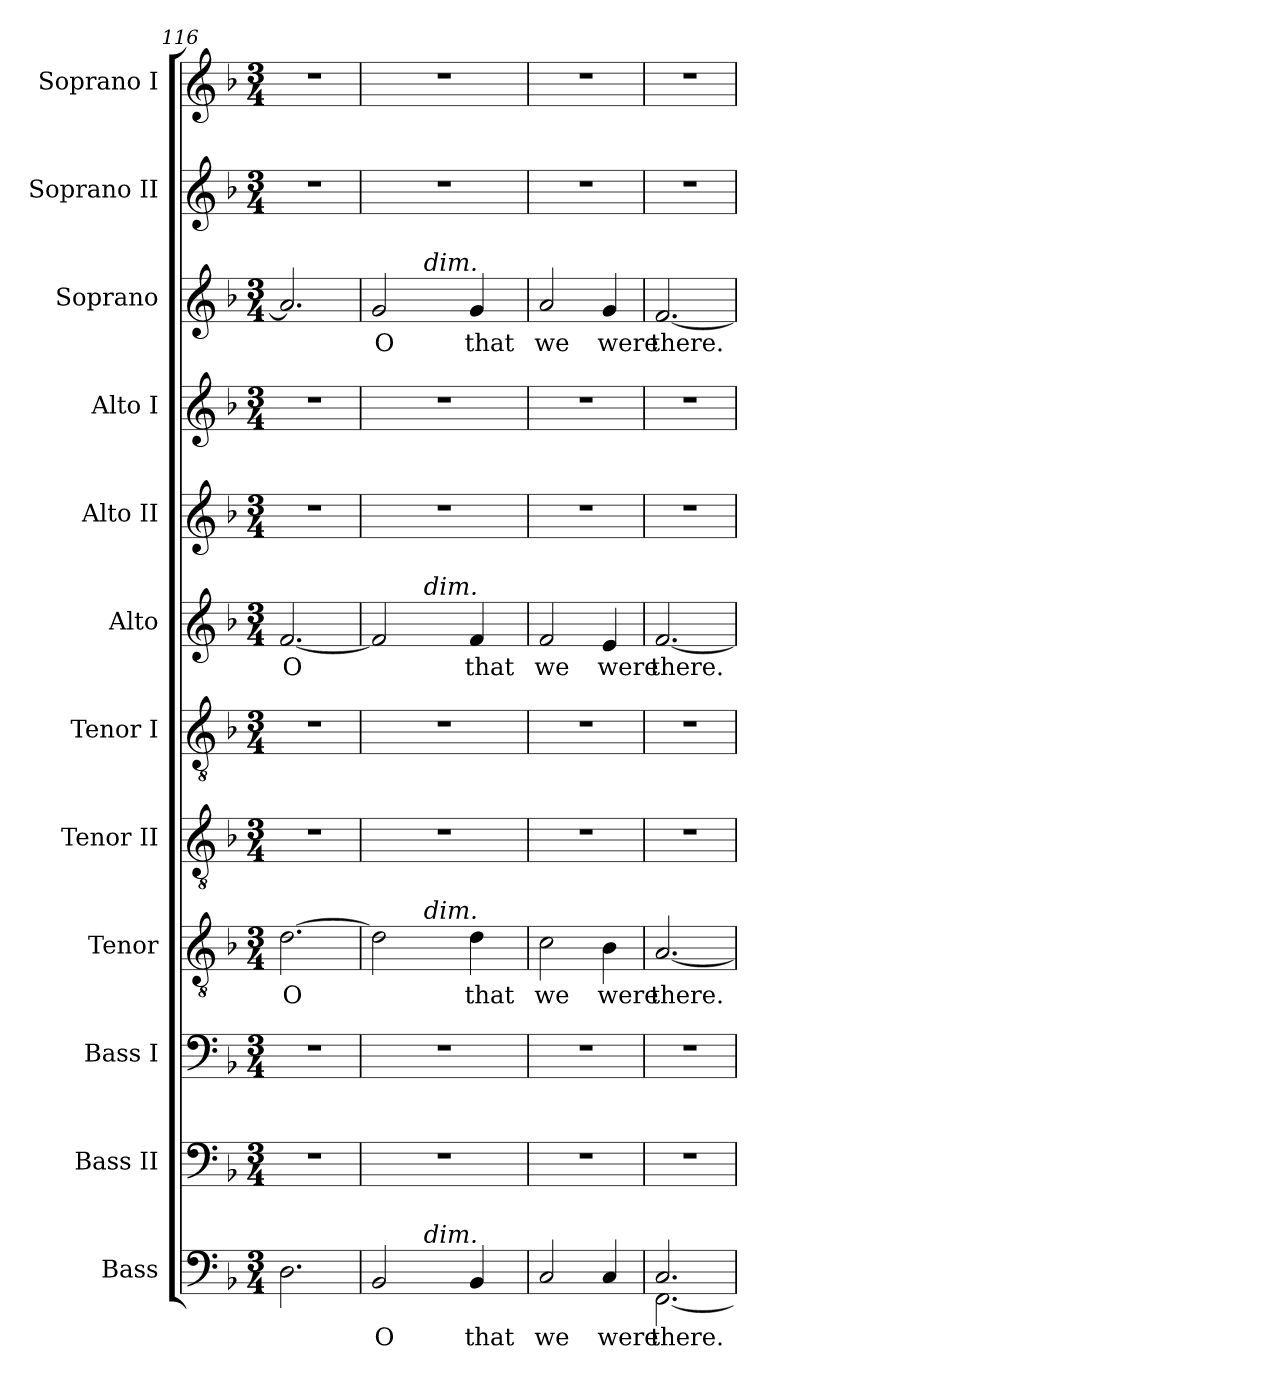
**kern	**text	**kern	**kern	**kern	**text	**kern	**kern	**kern	**text	**kern	**kern	**kern	**text	**kern	**kern
*part12	*part12	*part11	*part10	*part9	*part9	*part8	*part7	*part6	*part6	*part5	*part4	*part3	*part3	*part2	*part1
*staff12	*staff12	*staff11	*staff10	*staff9	*staff9	*staff8	*staff7	*staff6	*staff6	*staff5	*staff4	*staff3	*staff3	*staff2	*staff1
*I"Bass	*	*I"Bass II	*I"Bass I	*I"Tenor	*	*I"Tenor II	*I"Tenor I	*I"Alto	*	*I"Alto II	*I"Alto I	*I"Soprano	*	*I"Soprano II	*I"Soprano I
*I'B.	*	*I'B II.	*I'B I.	*I'T.	*	*I'T II.	*	*I'A.	*	*I'A II.	*I'A I.	*I'S.	*	*I'S II.	*I'S I.
*clefF4	*	*clefF4	*clefF4	*clefGv2	*	*clefGv2	*clefGv2	*clefG2	*	*clefG2	*clefG2	*clefG2	*	*clefG2	*clefG2
*	*	*	*	*ITrd7c12	*	*ITrd7c12	*ITrd7c12	*	*	*	*	*	*	*	*
*k[b-]	*	*k[b-]	*k[b-]	*k[b-]	*	*k[b-]	*k[b-]	*k[b-]	*	*k[b-]	*k[b-]	*k[b-]	*	*k[b-]	*k[b-]
*F:	*	*F:	*F:	*F:	*	*F:	*F:	*F:	*	*F:	*F:	*F:	*	*F:	*F:
*M3/4	*	*M3/4	*M3/4	*M3/4	*	*M3/4	*M3/4	*M3/4	*	*M3/4	*M3/4	*M3/4	*	*M3/4	*M3/4
=116	=116	=116	=116	=116	=116	=116	=116	=116	=116	=116	=116	=116	=116	=116	=116
!	!	!LO:N:vis=1	!LO:N:vis=1	!	!	!	!	!	!	!	!	!	!	!	!
!	!	!	!	!	!LO:LY:b:color=#000000	!LO:N:vis=1	!LO:N:vis=1	!	!	!	!	!	!	!	!
!	!	!	!	!	!	!	!	!	!LO:LY:b:color=#000000	!LO:N:vis=1	!LO:N:vis=1	!	!	!LO:N:vis=1	!LO:N:vis=1
2.Di\	.	2.r	2.r	[>2.Di\	O	2.r	2.r	[<2.fi/	O	2.r	2.r	2.ai/]	.	2.r	2.r
=117	=117	=117	=117	=117	=117	=117	=117	=117	=117	=117	=117	=117	=117	=117	=117
!	!LO:LY:b:color=#000000	!LO:N:vis=1	!LO:N:vis=1	!	!	!LO:N:vis=1	!LO:N:vis=1	!	!	!LO:N:vis=1	!LO:N:vis=1	!	!	!	!
!	!	!	!	!	!	!	!	!	!	!	!	!	!LO:LY:b:color=#000000	!LO:N:vis=1	!LO:N:vis=1
*^	*	*	*	*^	*	*	*	*^	*	*	*	*^	*	*	*
2BB-i/	8ryy	O	2.r	2.r	2Di\]	8ryy	.	2.r	2.r	2fi/]	8ryy	.	2.r	2.r	2gi/	8ryy	O	2.r	2.r
.	16ryy	.	.	.	.	16ryy	.	.	.	.	16ryy	.	.	.	.	16ryy	.	.	.
.	128.ryy	.	.	.	.	128.ryy	.	.	.	.	128.ryy	.	.	.	.	128.ryy	.	.	.
!	!	!	!	!	!	!	!	!	!	!	!	!	!	!	!	!LO:TX:a:i:t=dim.	!	!	!
!	!	!	!	!	!	!	!	!	!	!	!LO:TX:a:i:t=dim.	!	!	!	!	!	!	!	!
!	!	!	!	!	!	!LO:TX:a:i:t=dim.	!	!	!	!	!	!	!	!	!	!	!	!	!
!	!LO:TX:a:i:t=dim.	!	!	!	!	!	!	!	!	!	!	!	!	!	!	!	!	!	!
.	2ryy	.	.	.	.	2ryy	.	.	.	.	2ryy	.	.	.	.	2ryy	.	.	.
!	!	!LO:LY:b:color=#000000	!	!	!	!	!	!	!	!	!	!	!	!	!	!	!	!	!
!	!	!	!	!	!	!	!LO:LY:b:color=#000000	!	!	!	!	!	!	!	!	!	!	!	!
!	!	!	!	!	!	!	!	!	!	!	!	!LO:LY:b:color=#000000	!	!	!	!	!	!	!
!	!	!	!	!	!	!	!	!	!	!	!	!	!	!	!	!	!LO:LY:b:color=#000000	!	!
4BB-i/	.	that	.	.	4Di\	.	that	.	.	4fi/	.	that	.	.	4gi/	.	that	.	.
.	32ryy	.	.	.	.	32ryy	.	.	.	.	32ryy	.	.	.	.	32ryy	.	.	.
.	64ryy	.	.	.	.	64ryy	.	.	.	.	64ryy	.	.	.	.	64ryy	.	.	.
.	256ryy	.	.	.	.	256ryy	.	.	.	.	256ryy	.	.	.	.	256ryy	.	.	.
*v	*v	*	*	*	*v	*v	*	*	*	*v	*v	*	*	*	*v	*v	*	*	*
=118	=118	=118	=118	=118	=118	=118	=118	=118	=118	=118	=118	=118	=118	=118	=118
*^	*	*	*	*^	*	*	*	*^	*	*	*	*^	*	*	*
!	!	!LO:LY:b:color=#000000	!LO:N:vis=1	!LO:N:vis=1	!	!	!	!	!	!	!	!	!	!	!	!	!	!	!
*v	*v	*	*	*	*v	*v	*	*	*	*v	*v	*	*	*	*v	*v	*	*	*
*^	*	*	*	*^	*	*	*	*^	*	*	*	*^	*	*	*
!	!	!	!	!	!	!	!LO:LY:b:color=#000000	!LO:N:vis=1	!LO:N:vis=1	!	!	!	!	!	!	!	!	!	!
*v	*v	*	*	*	*v	*v	*	*	*	*v	*v	*	*	*	*v	*v	*	*	*
*^	*	*	*	*^	*	*	*	*^	*	*	*	*^	*	*	*
!	!	!	!	!	!	!	!	!	!	!	!	!LO:LY:b:color=#000000	!LO:N:vis=1	!LO:N:vis=1	!	!	!	!	!
*v	*v	*	*	*	*v	*v	*	*	*	*v	*v	*	*	*	*v	*v	*	*	*
*^	*	*	*	*^	*	*	*	*^	*	*	*	*^	*	*	*
!	!	!	!	!	!	!	!	!	!	!	!	!	!	!	!	!	!LO:LY:b:color=#000000	!LO:N:vis=1	!LO:N:vis=1
*v	*v	*	*	*	*v	*v	*	*	*	*v	*v	*	*	*	*v	*v	*	*	*
2Ci/	we	2.r	2.r	2Ci\	we	2.r	2.r	2fi/	we	2.r	2.r	2ai/	we	2.r	2.r
!	!LO:LY:b:color=#000000	!	!	!	!	!	!	!	!	!	!	!	!	!	!
!	!	!	!	!	!LO:LY:b:color=#000000	!	!	!	!	!	!	!	!	!	!
!	!	!	!	!	!	!	!	!	!LO:LY:b:color=#000000	!	!	!	!	!	!
!	!	!	!	!	!	!	!	!	!	!	!	!	!LO:LY:b:color=#000000	!	!
4Ci/	were	.	.	4BB-i\	were	.	.	4ei/	were	.	.	4gi/	were	.	.
=119	=119	=119	=119	=119	=119	=119	=119	=119	=119	=119	=119	=119	=119	=119	=119
!	!LO:LY:b:color=#000000	!LO:N:vis=1	!LO:N:vis=1	!	!	!	!	!	!	!	!	!	!	!	!
*^	*	*	*	*	*	*	*	*	*	*	*	*	*	*	*
!	!	!	!	!	!	!LO:LY:b:color=#000000	!LO:N:vis=1	!LO:N:vis=1	!	!	!	!	!	!	!	!
!	!	!	!	!	!	!	!	!	!	!LO:LY:b:color=#000000	!LO:N:vis=1	!LO:N:vis=1	!	!	!	!
!	!	!	!	!	!	!	!	!	!	!	!	!	!	!LO:LY:b:color=#000000	!LO:N:vis=1	!LO:N:vis=1
2.Ci/	[<2.FFi\	there.	2.r	2.r	[<2.AAi/	there.	2.r	2.r	[<2.fi/	there.	2.r	2.r	[<2.fi/	there.	2.r	2.r
*v	*v	*	*	*	*	*	*	*	*	*	*	*	*	*	*	*
=	=	=	=	=	=	=	=	=	=	=	=	=	=	=	=
*-	*-	*-	*-	*-	*-	*-	*-	*-	*-	*-	*-	*-	*-	*-	*-
